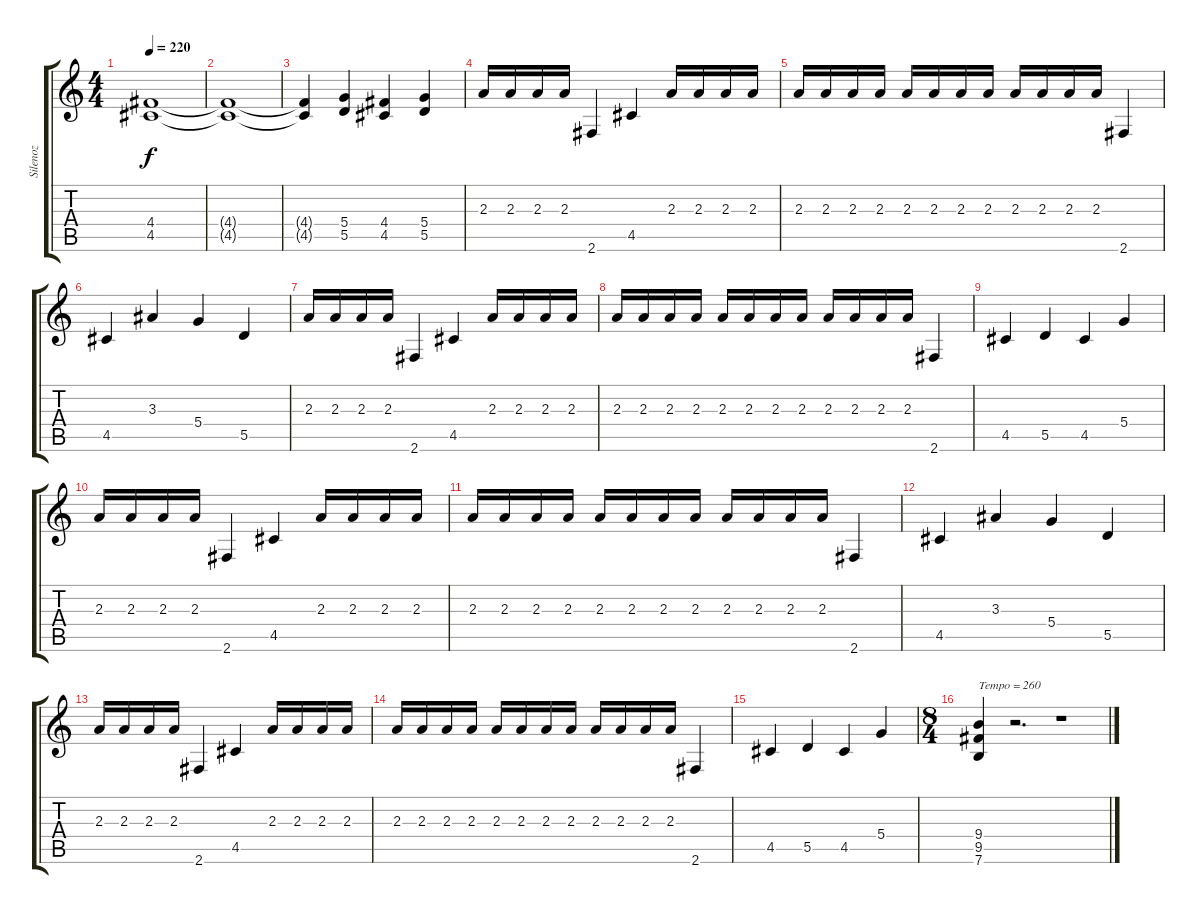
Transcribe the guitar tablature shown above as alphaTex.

\track ("Silenoz" "Silenoz") {instrument distortionguitar}
\staff {score tabs}
\tuning (E4 B3 G3 D3 A2 E2) {hide}
\ts (4 4)
\tempo 220
\clef g2
\ks c
(4.4 4.5).1{dy f} |
(4.4{t} 4.5{t}).1 |
(4.4{t} 4.5{t}).4 (5.4 5.5).4 (4.4 4.5).4 (5.4 5.5).4 |
2.3.16 2.3.16 2.3.16 2.3.16 2.6.4 4.5.4 2.3.16 2.3.16 2.3.16 2.3.16 |
2.3.16 2.3.16 2.3.16 2.3.16 2.3.16 2.3.16 2.3.16 2.3.16 2.3.16 2.3.16 2.3.16 2.3.16 2.6.4 |
4.5.4 3.3.4 5.4.4 5.5.4 |
2.3.16 2.3.16 2.3.16 2.3.16 2.6.4 4.5.4 2.3.16 2.3.16 2.3.16 2.3.16 |
2.3.16 2.3.16 2.3.16 2.3.16 2.3.16 2.3.16 2.3.16 2.3.16 2.3.16 2.3.16 2.3.16 2.3.16 2.6.4 |
4.5.4 5.5.4 4.5.4 5.4.4 |
2.3.16 2.3.16 2.3.16 2.3.16 2.6.4 4.5.4 2.3.16 2.3.16 2.3.16 2.3.16 |
2.3.16 2.3.16 2.3.16 2.3.16 2.3.16 2.3.16 2.3.16 2.3.16 2.3.16 2.3.16 2.3.16 2.3.16 2.6.4 |
4.5.4 3.3.4 5.4.4 5.5.4 |
2.3.16 2.3.16 2.3.16 2.3.16 2.6.4 4.5.4 2.3.16 2.3.16 2.3.16 2.3.16 |
2.3.16 2.3.16 2.3.16 2.3.16 2.3.16 2.3.16 2.3.16 2.3.16 2.3.16 2.3.16 2.3.16 2.3.16 2.6.4 |
4.5.4 5.5.4 4.5.4 5.4.4 |
\ts (8 4)
(9.4 9.5 7.6).4{txt "Tempo = 260"} r.2{d} r.1
